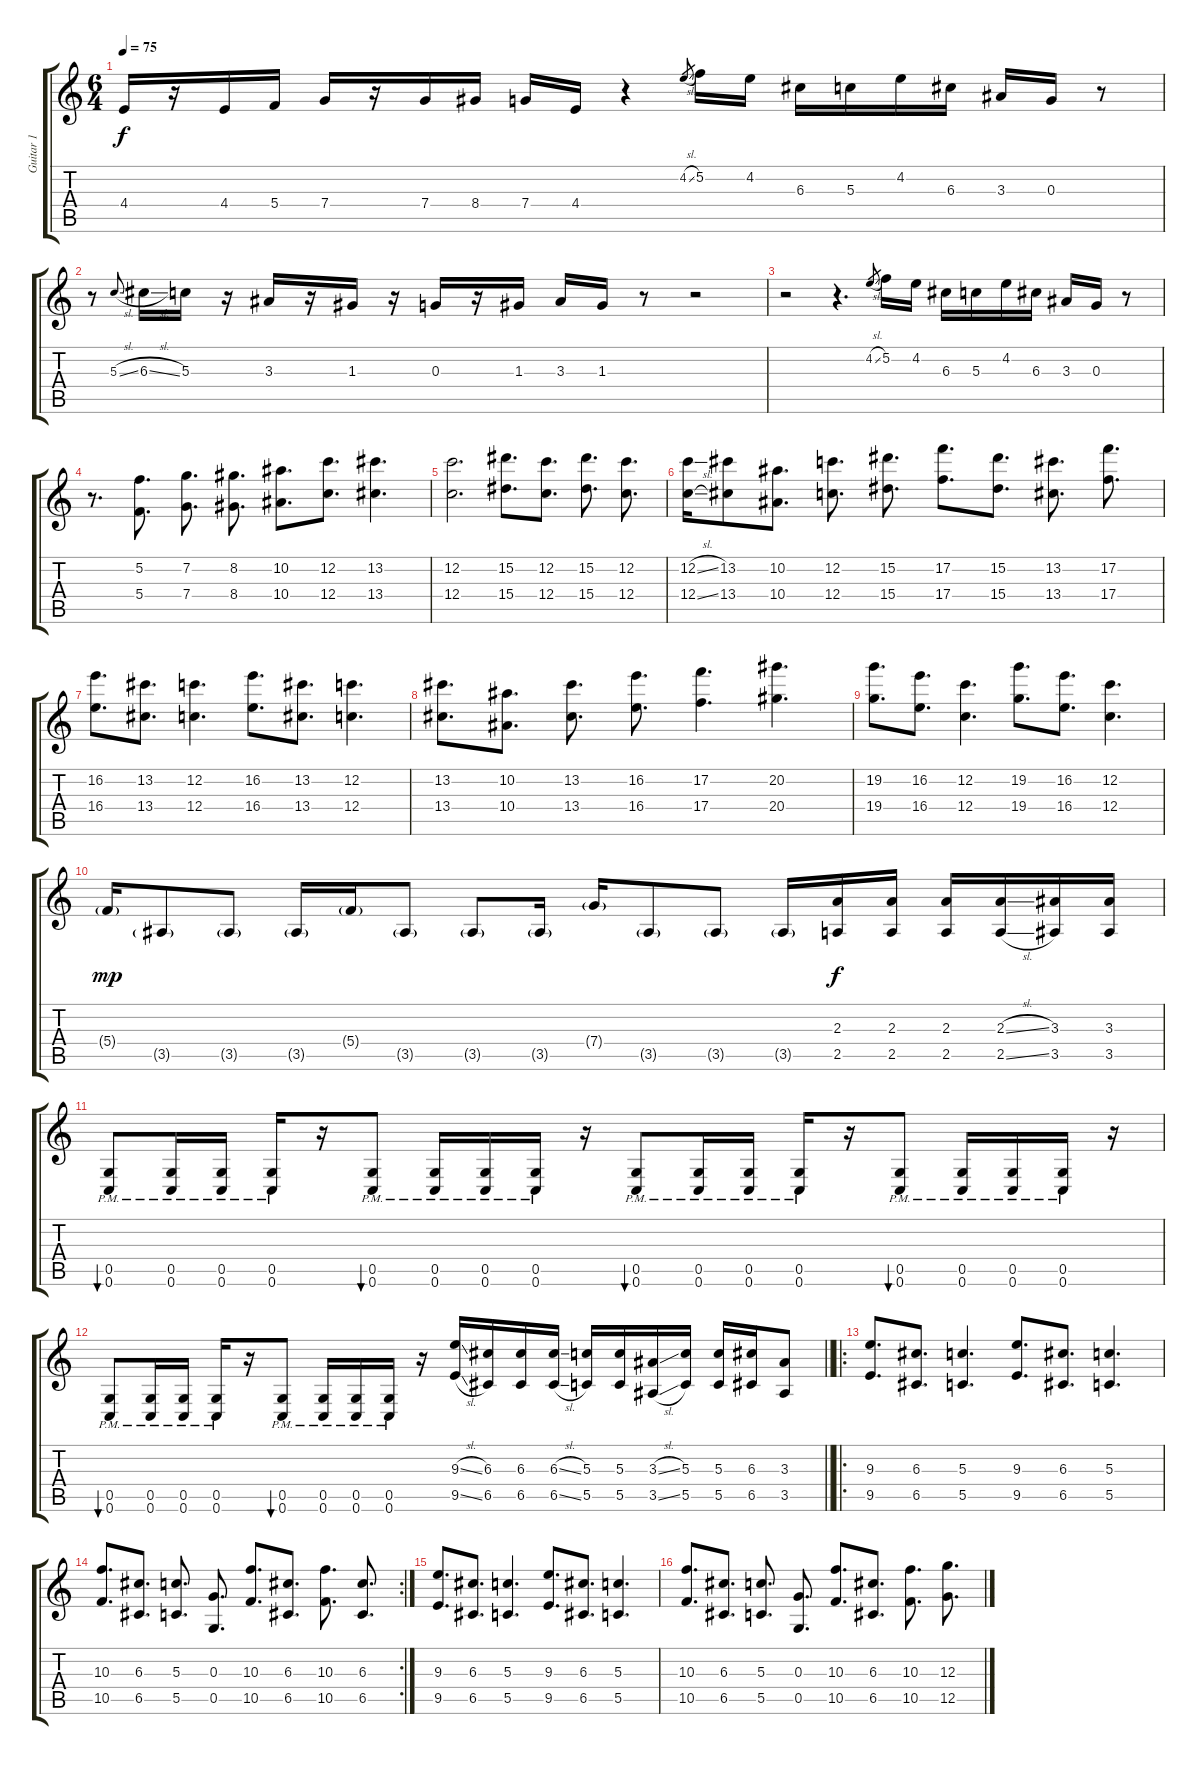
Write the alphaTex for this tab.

\track ("Guitar 1" "Guitar 1") {instrument distortionguitar}
\staff {score tabs}
\tuning (E4 C4 G3 C3 G2 C2) {hide}
\ts (6 4)
\tempo 75
\clef g2
\ks c
4.4.16{dy f} r.16 4.4.16 5.4.16 7.4.16 r.16 7.4.16 8.4.16 7.4.16 4.4.16 r.4 4.2{sl}.8{gr} 5.2.16 4.2.16 6.3.16 5.3.16 4.2.16 6.3.16 3.3.16 0.3.16 r.8 |
r.8 5.3{sl}.8{gr onbeat} 6.3{sl}.16 5.3.16 r.16 3.3.16 r.16 1.3.16 r.16 0.3.16 r.16 1.3.16 3.3.16 1.3.16 r.8 r.2 |
r.2 r.4{d} 4.2{sl}.8{gr} 5.2.16 4.2.16 6.3.16 5.3.16 4.2.16 6.3.16 3.3.16 0.3.16 r.8 |
r.8{d} (5.2 5.4).8{d} (7.2 7.4).8{d} (8.2 8.4).8{d} (10.2 10.4).8{d} (12.2 12.4).8{d} (13.2 13.4).4{d} |
(12.2 12.4).2{d} (15.2 15.4).8{d} (12.2 12.4).8{d} (15.2 15.4).8{d} (12.2 12.4).8{d} |
(12.2{sl} 12.4{sl}).16 (13.2 13.4).8 (10.2 10.4).8{d} (12.2 12.4).8{d} (15.2 15.4).8{d} (17.2 17.4).8{d} (15.2 15.4).8{d} (13.2 13.4).8{d} (17.2 17.4).8{d} |
(16.2 16.4).8{d} (13.2 13.4).8{d} (12.2 12.4).4{d} (16.2 16.4).8{d} (13.2 13.4).8{d} (12.2 12.4).4{d} |
(13.2 13.4).8{d} (10.2 10.4).8{d} (13.2 13.4).8{d} (16.2 16.4).8{d} (17.2 17.4).4{d} (20.2 20.4).4{d} |
(19.2 19.4).8{d} (16.2 16.4).8{d} (12.2 12.4).4{d} (19.2 19.4).8{d} (16.2 16.4).8{d} (12.2 12.4).4{d} |
5.4{g}.16{dy mp} 3.5{g}.8 3.5{g}.8 3.5{g}.16 5.4{g}.16 3.5{g}.8 3.5{g}.8 3.5{g}.16 7.4{g}.16 3.5{g}.8 3.5{g}.8 3.5{g}.16 (2.3 2.5).16{dy f} (2.3 2.5).16 (2.3 2.5).16 (2.3{sl} 2.5{sl}).16 (3.3 3.5).16 (3.3 3.5).16 |
(0.5{pm} 0.6{pm}).8{bu 240} (0.5{pm} 0.6{pm}).16 (0.5{pm} 0.6{pm}).16 (0.5{pm} 0.6{pm}).16 r.16 (0.5{pm} 0.6{pm}).8{bu 240} (0.5{pm} 0.6{pm}).16 (0.5{pm} 0.6{pm}).16 (0.5{pm} 0.6{pm}).16 r.16 (0.5{pm} 0.6{pm}).8{bu 240} (0.5{pm} 0.6{pm}).16 (0.5{pm} 0.6{pm}).16 (0.5{pm} 0.6{pm}).16 r.16 (0.5{pm} 0.6{pm}).8{bu 240} (0.5{pm} 0.6{pm}).16 (0.5{pm} 0.6{pm}).16 (0.5{pm} 0.6{pm}).16 r.16 |
\barLineRight lightlight
(0.5{pm} 0.6{pm}).8{bu 240} (0.5{pm} 0.6{pm}).16 (0.5{pm} 0.6{pm}).16 (0.5{pm} 0.6{pm}).16 r.16 (0.5{pm} 0.6{pm}).8{bu 240} (0.5{pm} 0.6{pm}).16 (0.5{pm} 0.6{pm}).16 (0.5{pm} 0.6{pm}).16 r.16 (9.3{sl} 9.5{sl}).16 (6.3 6.5).16 (6.3 6.5).16 (6.3{sl} 6.5{sl}).16 (5.3 5.5).16 (5.3 5.5).16 (3.3{sl} 3.5{sl}).16 (5.3 5.5).16 (5.3 5.5).16 (6.3 6.5).16 (3.3 3.5).8 |
\ro
(9.3 9.5).8{d} (6.3 6.5).8{d} (5.3 5.5).4{d} (9.3 9.5).8{d} (6.3 6.5).8{d} (5.3 5.5).4{d} |
\rc 2
(10.3 10.5).8{d} (6.3 6.5).8{d} (5.3 5.5).8{d} (0.3 0.5).8{d} (10.3 10.5).8{d} (6.3 6.5).8{d} (10.3 10.5).8{d} (6.3 6.5).8{d} |
(9.3 9.5).8{d} (6.3 6.5).8{d} (5.3 5.5).4{d} (9.3 9.5).8{d} (6.3 6.5).8{d} (5.3 5.5).4{d} |
(10.3 10.5).8{d} (6.3 6.5).8{d} (5.3 5.5).8{d} (0.3 0.5).8{d} (10.3 10.5).8{d} (6.3 6.5).8{d} (10.3 10.5).8{d} (12.3 12.5).8{d}
